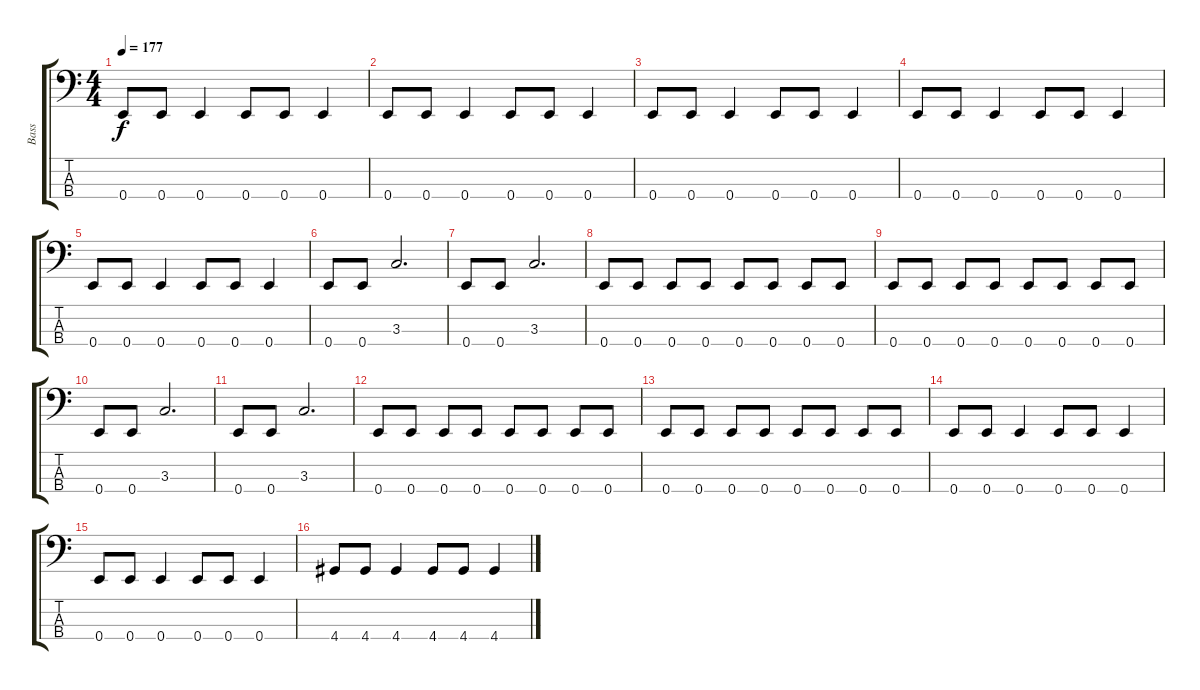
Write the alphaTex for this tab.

\track ("Bass" "Bass") {solo instrument electricbassfinger}
\staff {score tabs}
\tuning (G2 D2 A1 E1) {hide}
\ts (4 4)
\tempo 177
\clef f4
\ks c
0.4.8{dy f} 0.4.8 0.4.4 0.4.8 0.4.8 0.4.4 |
0.4.8 0.4.8 0.4.4 0.4.8 0.4.8 0.4.4 |
0.4.8 0.4.8 0.4.4 0.4.8 0.4.8 0.4.4 |
0.4.8 0.4.8 0.4.4 0.4.8 0.4.8 0.4.4 |
0.4.8 0.4.8 0.4.4 0.4.8 0.4.8 0.4.4 |
0.4.8 0.4.8 3.3.2{d} |
0.4.8 0.4.8 3.3.2{d} |
0.4.8 0.4.8 0.4.8 0.4.8 0.4.8 0.4.8 0.4.8 0.4.8 |
0.4.8 0.4.8 0.4.8 0.4.8 0.4.8 0.4.8 0.4.8 0.4.8 |
0.4.8 0.4.8 3.3.2{d} |
0.4.8 0.4.8 3.3.2{d} |
0.4.8 0.4.8 0.4.8 0.4.8 0.4.8 0.4.8 0.4.8 0.4.8 |
0.4.8 0.4.8 0.4.8 0.4.8 0.4.8 0.4.8 0.4.8 0.4.8 |
0.4.8 0.4.8 0.4.4 0.4.8 0.4.8 0.4.4 |
0.4.8 0.4.8 0.4.4 0.4.8 0.4.8 0.4.4 |
4.4.8 4.4.8 4.4.4 4.4.8 4.4.8 4.4.4
